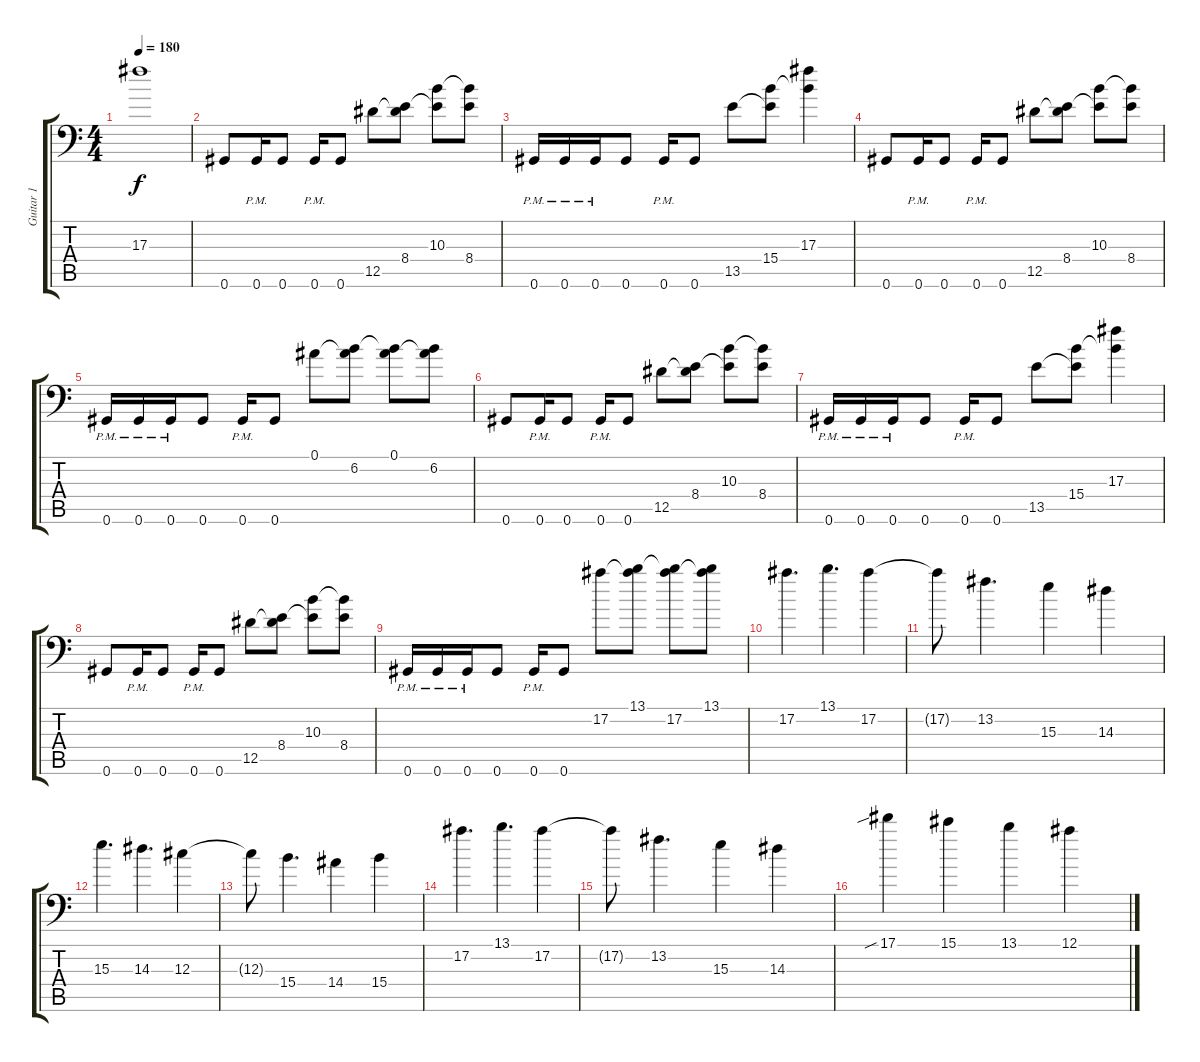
\track ("Guitar 1" "Guitar 1") {instrument overdrivenguitar}
\staff {score tabs}
\tuning (Bb3 F3 Db3 Ab2 Eb2 Ab1) {hide}
\ts (4 4)
\tempo 180
\clef f4
\ks c
17.3.1{dy f} |
0.6.8 0.6{pm}.16 0.6.8 0.6{pm}.16 0.6.8 12.5.8 (8.4 12.5{t}).8 (10.3 8.4{t}).8 (10.3{t} 8.4).8 |
0.6{pm}.16 0.6{pm}.16 0.6{pm}.16 0.6.8 0.6{pm}.16 0.6.8 13.5.8 (15.4 13.5{t}).8 (17.3 15.4{t}).4 |
0.6.8 0.6{pm}.16 0.6.8 0.6{pm}.16 0.6.8 12.5.8 (8.4 12.5{t}).8 (10.3 8.4{t}).8 (10.3{t} 8.4).8 |
0.6{pm}.16 0.6{pm}.16 0.6{pm}.16 0.6.8 0.6{pm}.16 0.6.8 0.1.8 (0.1{t} 6.2).8 (0.1 6.2{t}).8 (0.1{t} 6.2).8 |
0.6.8 0.6{pm}.16 0.6.8 0.6{pm}.16 0.6.8 12.5.8 (8.4 12.5{t}).8 (10.3 8.4{t}).8 (10.3{t} 8.4).8 |
0.6{pm}.16 0.6{pm}.16 0.6{pm}.16 0.6.8 0.6{pm}.16 0.6.8 13.5.8 (15.4 13.5{t}).8 (17.3 15.4{t}).4 |
0.6.8 0.6{pm}.16 0.6.8 0.6{pm}.16 0.6.8 12.5.8 (8.4 12.5{t}).8 (10.3 8.4{t}).8 (10.3{t} 8.4).8 |
0.6{pm}.16 0.6{pm}.16 0.6{pm}.16 0.6.8 0.6{pm}.16 0.6.8 17.2.8 (13.1 17.2{t}).8 (13.1{t} 17.2).8 (13.1 17.2{t}).8 |
17.2.4{d} 13.1.4{d} 17.2.4 |
17.2{t}.8 13.2.4{d} 15.3.4 14.3.4 |
15.3.4{d} 14.3.4{d} 12.3.4 |
12.3{t}.8 15.4.4{d} 14.4.4 15.4.4 |
17.2.4{d} 13.1.4{d} 17.2.4 |
17.2{t}.8 13.2.4{d} 15.3.4 14.3.4 |
17.1{sib}.4 15.1.4 13.1.4 12.1.4
